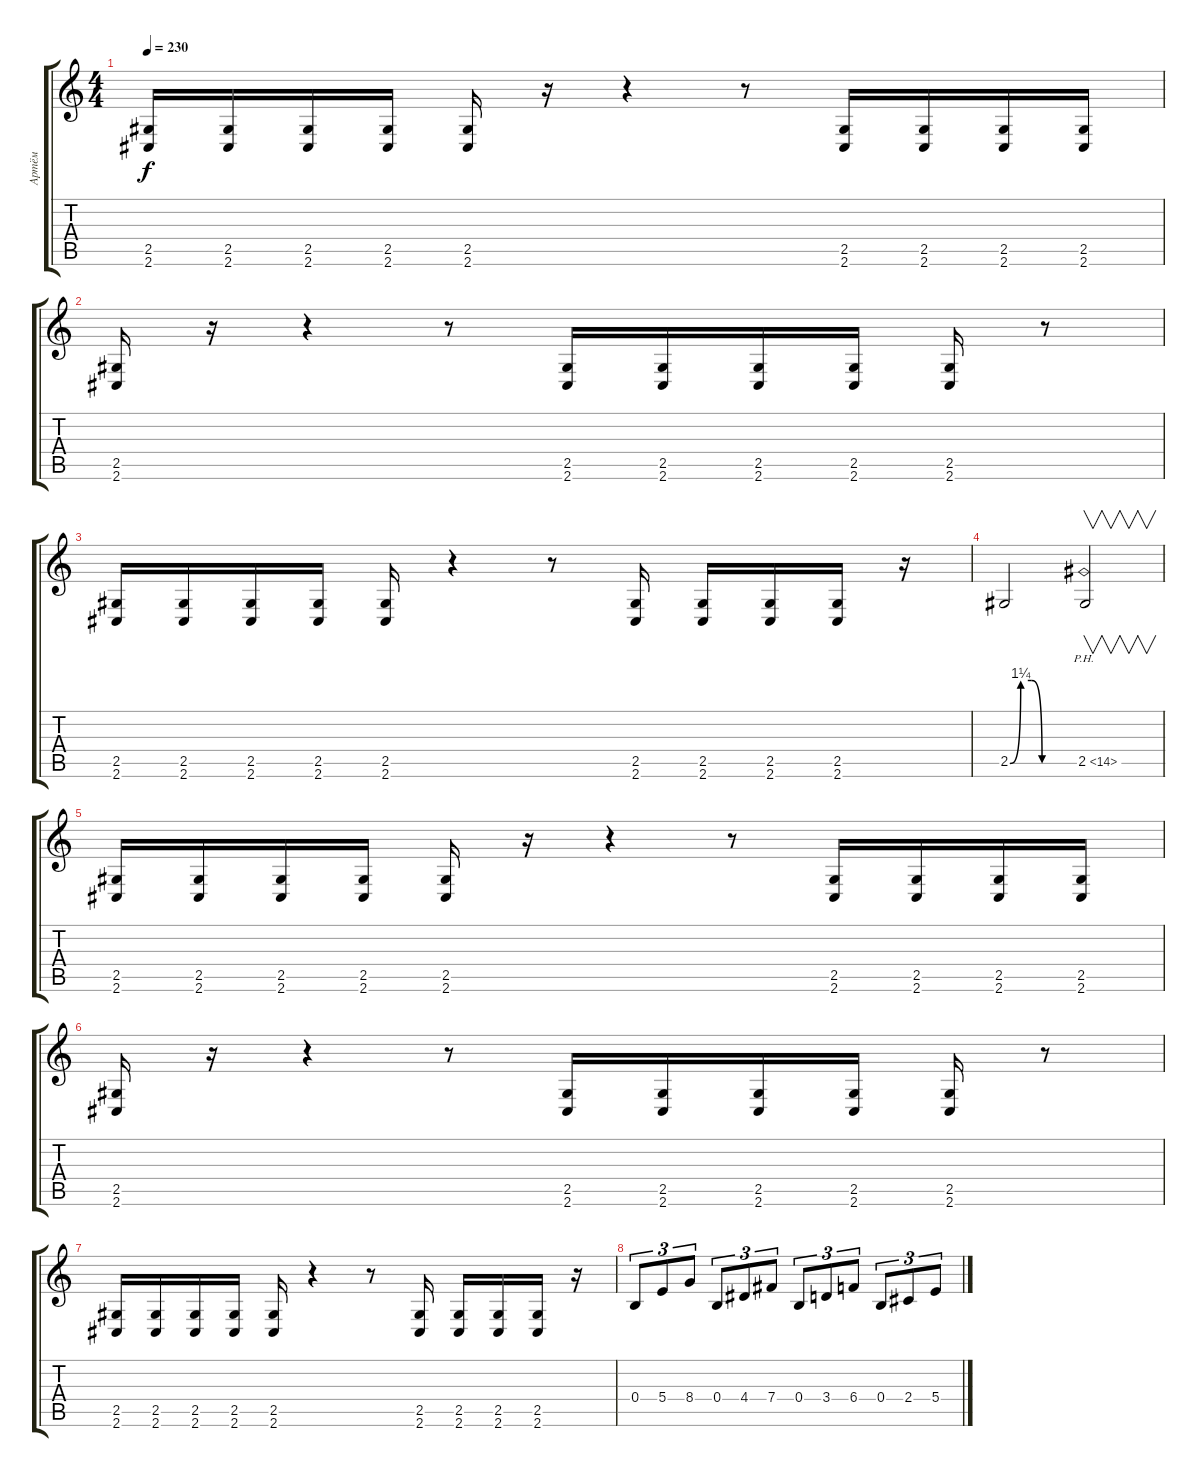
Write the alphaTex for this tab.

\track ("Артём" "Артём") {instrument distortionguitar}
\staff {score tabs}
\tuning (Db4 Ab3 E3 B2 Gb2 B1) {hide}
\ts (4 4)
\tempo 230
\clef g2
\ks c
(2.5 2.6).16{dy f} (2.5 2.6).16 (2.5 2.6).16 (2.5 2.6).16 (2.5 2.6).16 r.16 r.4 r.8 (2.5 2.6).16 (2.5 2.6).16 (2.5 2.6).16 (2.5 2.6).16 |
(2.5 2.6).16 r.16 r.4 r.8 (2.5 2.6).16 (2.5 2.6).16 (2.5 2.6).16 (2.5 2.6).16 (2.5 2.6).16 r.8 |
(2.5 2.6).16 (2.5 2.6).16 (2.5 2.6).16 (2.5 2.6).16 (2.5 2.6).16 r.4 r.8 (2.5 2.6).16 (2.5 2.6).16 (2.5 2.6).16 (2.5 2.6).16 r.16 |
2.5{be (custom 0 0 10 5 20 5 30 0 60 0)}.2 2.5{ph 12}.2{v} |
(2.5 2.6).16 (2.5 2.6).16 (2.5 2.6).16 (2.5 2.6).16 (2.5 2.6).16 r.16 r.4 r.8 (2.5 2.6).16 (2.5 2.6).16 (2.5 2.6).16 (2.5 2.6).16 |
(2.5 2.6).16 r.16 r.4 r.8 (2.5 2.6).16 (2.5 2.6).16 (2.5 2.6).16 (2.5 2.6).16 (2.5 2.6).16 r.8 |
(2.5 2.6).16 (2.5 2.6).16 (2.5 2.6).16 (2.5 2.6).16 (2.5 2.6).16 r.4 r.8 (2.5 2.6).16 (2.5 2.6).16 (2.5 2.6).16 (2.5 2.6).16 r.16 |
0.4.8{tu (3 2)} 5.4.8{tu (3 2)} 8.4.8{tu (3 2)} 0.4.8{tu (3 2)} 4.4.8{tu (3 2)} 7.4.8{tu (3 2)} 0.4.8{tu (3 2)} 3.4.8{tu (3 2)} 6.4.8{tu (3 2)} 0.4.8{tu (3 2)} 2.4.8{tu (3 2)} 5.4.8{tu (3 2)}
